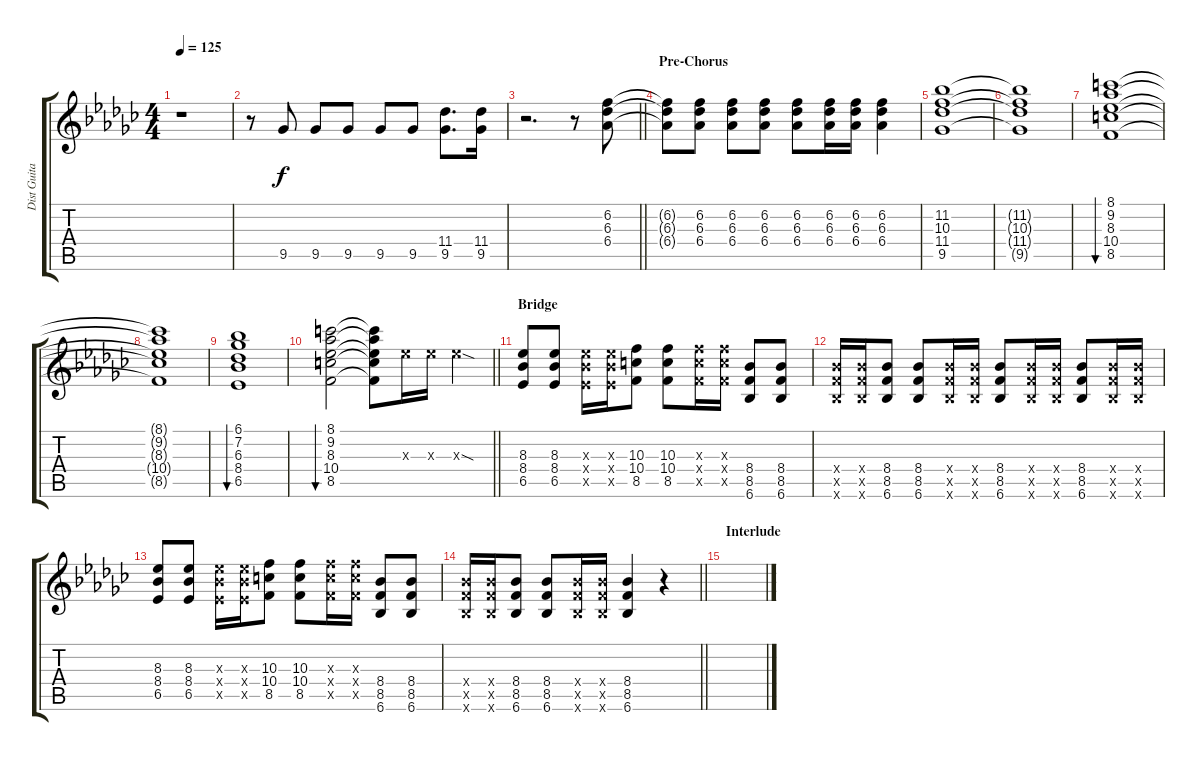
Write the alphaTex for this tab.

\track ("Dist Guitar" "Dist Guita") {instrument distortionguitar}
\staff {score tabs}
\tuning (E4 B3 G3 D3 A2 E2) {hide}
\ts (4 4)
\tempo 125
\clef g2
\ks gb
r.1{dy f} |
r.8 9.5.8 9.5.8 9.5.8 9.5.8 9.5.8 (11.4 9.5).8{d} (11.4 9.5).16 |
\barLineRight lightlight
r.2{d} r.8 (6.2 6.3 6.4).8 |
\section ("" "Pre-Chorus")
(6.2{t} 6.3{t} 6.4{t}).8 (6.2 6.3 6.4).8 (6.2 6.3 6.4).8 (6.2 6.3 6.4).8 (6.2 6.3 6.4).8 (6.2 6.3 6.4).16 (6.2 6.3 6.4).16 (6.2 6.3 6.4).4 |
(11.2 10.3 11.4 9.5).1 |
(11.2{t} 10.3{t} 11.4{t} 9.5{t}).1 |
(8.1 9.2 8.3 10.4 8.5).1{bu 60} |
(8.1{t} 9.2{t} 8.3{t} 10.4{t} 8.5{t}).1 |
(6.1 7.2 6.3 8.4 6.5).1{bu 60} |
\barLineRight lightlight
(8.1 9.2 8.3 10.4 8.5).2{bu 60} (8.1{t} 9.2{t} 8.3{t} 10.4{t} 8.5{t}).8 8.3{x}.16 8.3{x}.16 8.3{sod x}.4 |
\section ("" "Bridge")
(8.3 8.4 6.5).8 (8.3 8.4 6.5).8 (8.3{x} 8.4{x} 6.5{x}).16 (8.3{x} 8.4{x} 6.5{x}).16 (10.3 10.4 8.5).8 (10.3 10.4 8.5).8 (10.3{x} 10.4{x} 8.5{x}).16 (10.3{x} 10.4{x} 8.5{x}).16 (8.4 8.5 6.6).8 (8.4 8.5 6.6).8 |
(8.4{x} 8.5{x} 6.6{x}).16 (8.4{x} 8.5{x} 6.6{x}).16 (8.4 8.5 6.6).8 (8.4 8.5 6.6).8 (8.4{x} 8.5{x} 6.6{x}).16 (8.4{x} 8.5{x} 6.6{x}).16 (8.4 8.5 6.6).8 (8.4{x} 8.5{x} 6.6{x}).16 (8.4{x} 8.5{x} 6.6{x}).16 (8.4 8.5 6.6).8 (8.4{x} 8.5{x} 6.6{x}).16 (8.4{x} 8.5{x} 6.6{x}).16 |
(8.3 8.4 6.5).8 (8.3 8.4 6.5).8 (8.3{x} 8.4{x} 6.5{x}).16 (8.3{x} 8.4{x} 6.5{x}).16 (10.3 10.4 8.5).8 (10.3 10.4 8.5).8 (10.3{x} 10.4{x} 8.5{x}).16 (10.3{x} 10.4{x} 8.5{x}).16 (8.4 8.5 6.6).8 (8.4 8.5 6.6).8 |
\barLineRight lightlight
(8.4{x} 8.5{x} 6.6{x}).16 (8.4{x} 8.5{x} 6.6{x}).16 (8.4 8.5 6.6).8 (8.4 8.5 6.6).8 (8.4{x} 8.5{x} 6.6{x}).16 (8.4{x} 8.5{x} 6.6{x}).16 (8.4 8.5 6.6).4 r.4 |
\section ("" "Interlude")
